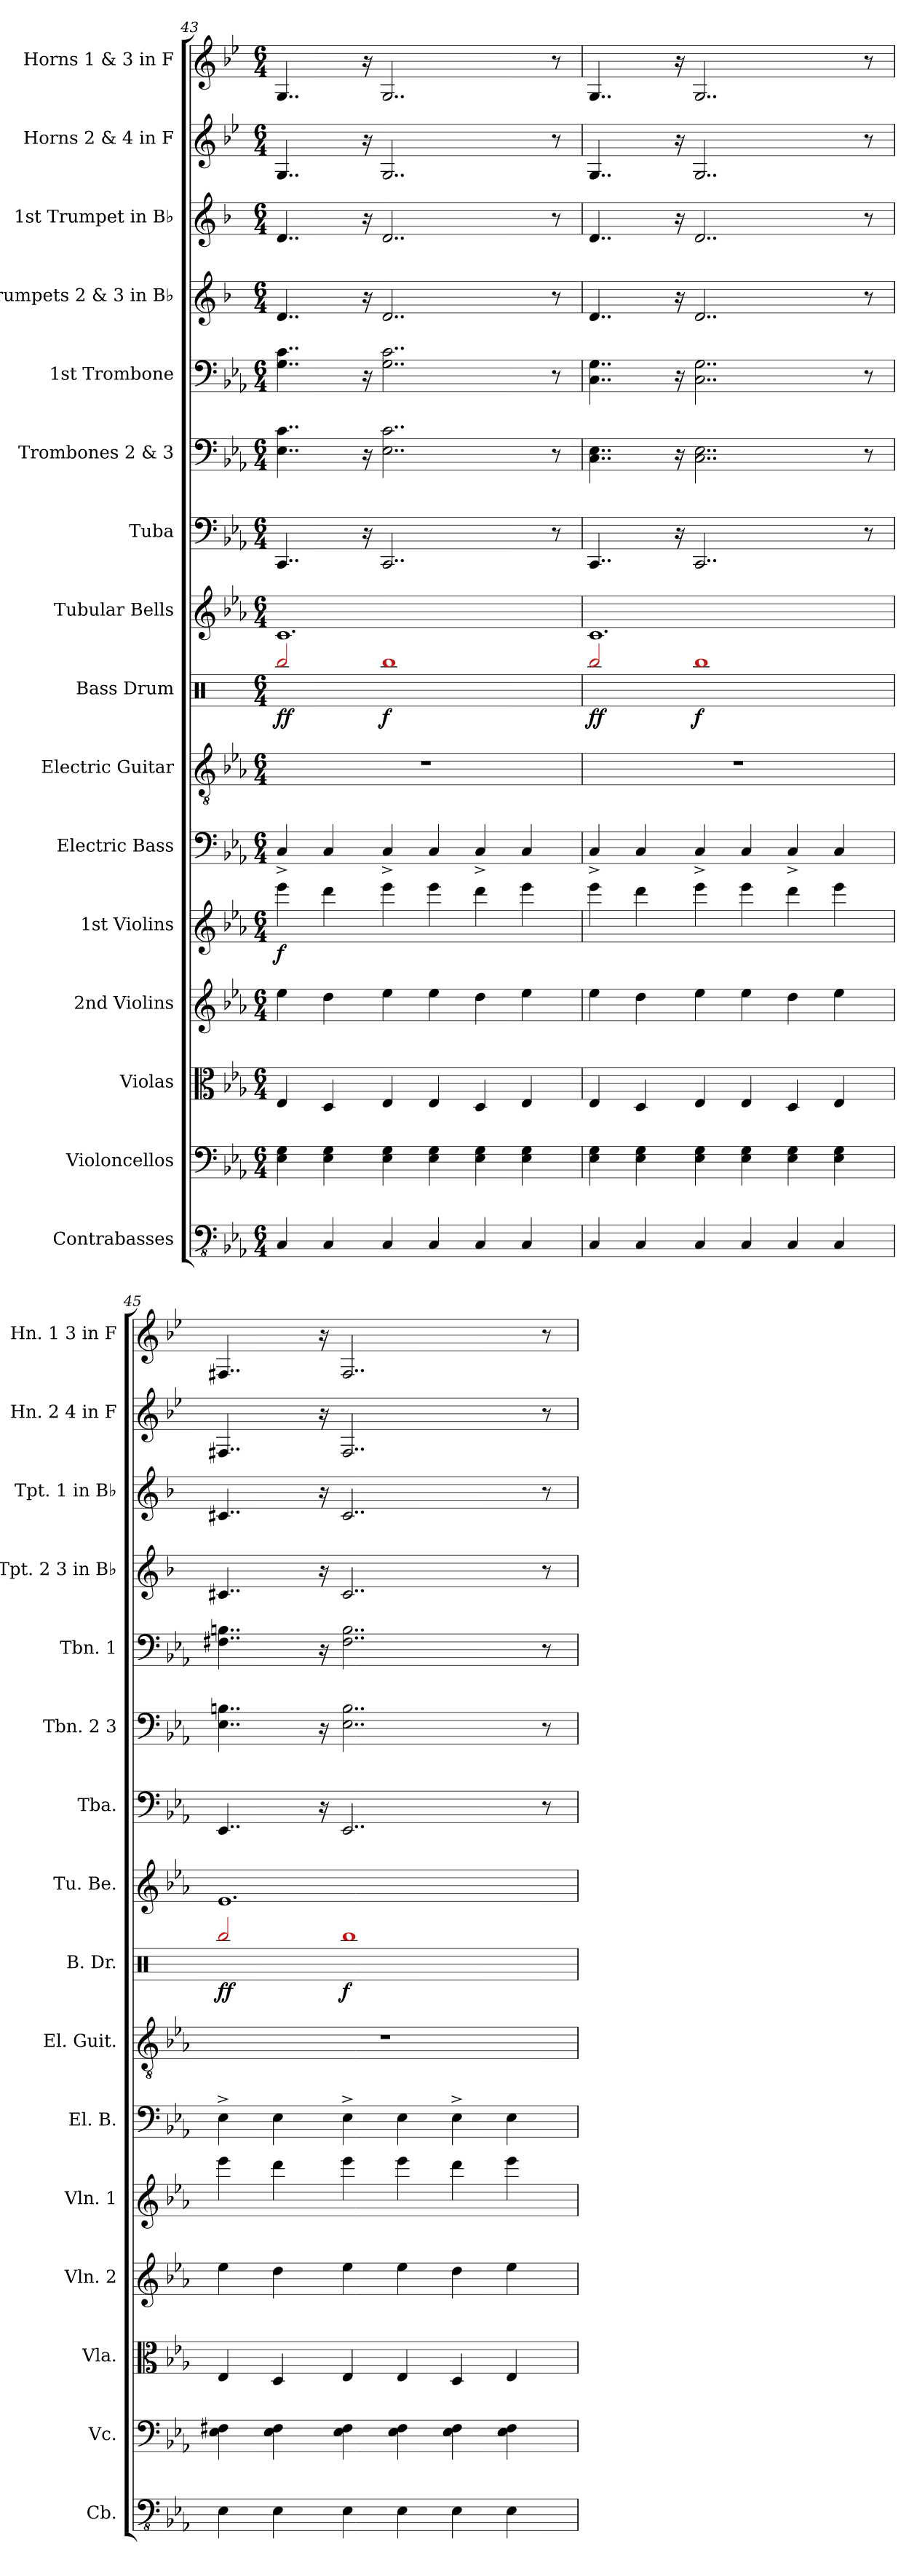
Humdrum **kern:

**kern	**kern	**kern	**kern	**kern	**dynam	**kern	**kern	**kern	**dynam	**kern	**kern	**kern	**kern	**kern	**kern	**kern	**kern
*part16	*part15	*part14	*part13	*part12	*part12	*part11	*part10	*part9	*part9	*part8	*part7	*part6	*part5	*part4	*part3	*part2	*part1
*staff16	*staff15	*staff14	*staff13	*staff12	*staff12	*staff11	*staff10	*staff9	*staff9	*staff8	*staff7	*staff6	*staff5	*staff4	*staff3	*staff2	*staff1
*I"Contrabasses	*I"Violoncellos	*I"Violas	*I"2nd Violins	*I"1st Violins	*	*I"Electric Bass	*I"Electric Guitar	*I"Bass Drum	*	*I"Tubular Bells	*I"Tuba	*I"Trombones 2 &amp; 3	*I"1st Trombone	*I"Trumpets 2 &amp; 3 in B♭	*I"1st Trumpet in B♭	*I"Horns 2 &amp; 4 in F	*I"Horns 1 &amp; 3 in F
*I'Cb.	*I'Vc.	*I'Vla.	*I'Vln. 2	*I'Vln. 1	*	*I'El. B.	*I'El. Guit.	*I'B. Dr.	*	*I'Tu. Be.	*I'Tba.	*I'Tbn. 2 3	*I'Tbn. 1	*I'Tpt. 2 3 in B♭	*I'Tpt. 1 in B♭	*I'Hn. 2 4 in F	*I'Hn. 1 3 in F
!!LO:PB:g=z
*clefFv4	*clefF4	*clefC3	*clefG2	*clefG2	*	*clefF4	*clefGv2	*clefX	*	*clefG2	*clefF4	*clefF4	*clefF4	*clefG2	*clefG2	*clefG2	*clefG2
*	*	*	*	*	*	*ITrd7c12	*	*	*	*	*	*	*	*ITrd1c2	*ITrd1c2	*ITrd4c7	*ITrd4c7
*k[b-e-a-]	*k[b-e-a-]	*k[b-e-a-]	*k[b-e-a-]	*k[b-e-a-]	*	*k[b-e-a-]	*k[b-e-a-]	*k[]	*	*k[b-e-a-]	*k[b-e-a-]	*k[b-e-a-]	*k[b-e-a-]	*k[b-e-a-]	*k[b-e-a-]	*k[b-e-a-]	*k[b-e-a-]
*M6/4	*M6/4	*M6/4	*M6/4	*M6/4	*	*M6/4	*M6/4	*M6/4	*	*M6/4	*M6/4	*M6/4	*M6/4	*M6/4	*M6/4	*M6/4	*M6/4
=43	=43	=43	=43	=43	=43	=43	=43	=43	=43	=43	=43	=43	=43	=43	=43	=43	=43
!	!	!	!	!	!LO:DY:b	!	!	!	!LO:DY:b	!	!	!	!	!	!	!	!
4CC/	4E-\ 4G\	4E-/	4ee-\	4eee-\	f	4CC^/	1.r	2bb/	ff	1.c	4..CC/	4..E-\ 4..c\	4..G\ 4..c\	4..c/	4..c/	4..C/	4..C/
4CC/	4E-\ 4G\	4D/	4dd\	4ddd\	.	4CC/	.	.	.	.	.	.	.	.	.	.	.
.	.	.	.	.	.	.	.	.	.	.	16r	16r	16r	16r	16r	16r	16r
!	!	!	!	!	!	!	!	!	!LO:DY:b	!	!	!	!	!	!	!	!
4CC/	4E-\ 4G\	4E-/	4ee-\	4eee-\	.	4CC^/	.	1bb	f	.	2..CC/	2..E-\ 2..c\	2..G\ 2..c\	2..c/	2..c/	2..C/	2..C/
4CC/	4E-\ 4G\	4E-/	4ee-\	4eee-\	.	4CC/	.	.	.	.	.	.	.	.	.	.	.
4CC/	4E-\ 4G\	4D/	4dd\	4ddd\	.	4CC^/	.	.	.	.	.	.	.	.	.	.	.
4CC/	4E-\ 4G\	4E-/	4ee-\	4eee-\	.	4CC/	.	.	.	.	.	.	.	.	.	.	.
.	.	.	.	.	.	.	.	.	.	.	8r	8r	8r	8r	8r	8r	8r
=44	=44	=44	=44	=44	=44	=44	=44	=44	=44	=44	=44	=44	=44	=44	=44	=44	=44
!	!	!	!	!	!	!	!	!	!LO:DY:b	!	!	!	!	!	!	!	!
4CC/	4E-\ 4G\	4E-/	4ee-\	4eee-\	.	4CC^/	1.r	2bb/	ff	1.c	4..CC/	4..C\ 4..E-\	4..C\ 4..G\	4..c/	4..c/	4..C/	4..C/
4CC/	4E-\ 4G\	4D/	4dd\	4ddd\	.	4CC/	.	.	.	.	.	.	.	.	.	.	.
.	.	.	.	.	.	.	.	.	.	.	16r	16r	16r	16r	16r	16r	16r
!	!	!	!	!	!	!	!	!	!LO:DY:b	!	!	!	!	!	!	!	!
4CC/	4E-\ 4G\	4E-/	4ee-\	4eee-\	.	4CC^/	.	1bb	f	.	2..CC/	2..C\ 2..E-\	2..C\ 2..G\	2..c/	2..c/	2..C/	2..C/
4CC/	4E-\ 4G\	4E-/	4ee-\	4eee-\	.	4CC/	.	.	.	.	.	.	.	.	.	.	.
4CC/	4E-\ 4G\	4D/	4dd\	4ddd\	.	4CC^/	.	.	.	.	.	.	.	.	.	.	.
4CC/	4E-\ 4G\	4E-/	4ee-\	4eee-\	.	4CC/	.	.	.	.	.	.	.	.	.	.	.
.	.	.	.	.	.	.	.	.	.	.	8r	8r	8r	8r	8r	8r	8r
=45	=45	=45	=45	=45	=45	=45	=45	=45	=45	=45	=45	=45	=45	=45	=45	=45	=45
!	!	!	!	!	!	!	!	!	!LO:DY:b	!	!	!	!	!	!	!	!
4EE-\	4E-\ 4F#X\	4E-/	4ee-\	4eee-\	.	4EE-^\	1.r	2bb/	ff	1.e-	4..EE-/	4..E-\ 4..Bn\	4..F#X\ 4..Bn\	4..Bn/	4..Bn/	4..BBn/	4..BBn/
4EE-\	4E-\ 4F#\	4D/	4dd\	4ddd\	.	4EE-\	.	.	.	.	.	.	.	.	.	.	.
.	.	.	.	.	.	.	.	.	.	.	16r	16r	16r	16r	16r	16r	16r
!	!	!	!	!	!	!	!	!	!LO:DY:b	!	!	!	!	!	!	!	!
4EE-\	4E-\ 4F#\	4E-/	4ee-\	4eee-\	.	4EE-^\	.	1bb	f	.	2..EE-/	2..E-\ 2..B\	2..F#\ 2..B\	2..B/	2..B/	2..BB/	2..BB/
4EE-\	4E-\ 4F#\	4E-/	4ee-\	4eee-\	.	4EE-\	.	.	.	.	.	.	.	.	.	.	.
4EE-\	4E-\ 4F#\	4D/	4dd\	4ddd\	.	4EE-^\	.	.	.	.	.	.	.	.	.	.	.
4EE-\	4E-\ 4F#\	4E-/	4ee-\	4eee-\	.	4EE-\	.	.	.	.	.	.	.	.	.	.	.
.	.	.	.	.	.	.	.	.	.	.	8r	8r	8r	8r	8r	8r	8r
=	=	=	=	=	=	=	=	=	=	=	=	=	=	=	=	=	=
*-	*-	*-	*-	*-	*-	*-	*-	*-	*-	*-	*-	*-	*-	*-	*-	*-	*-
